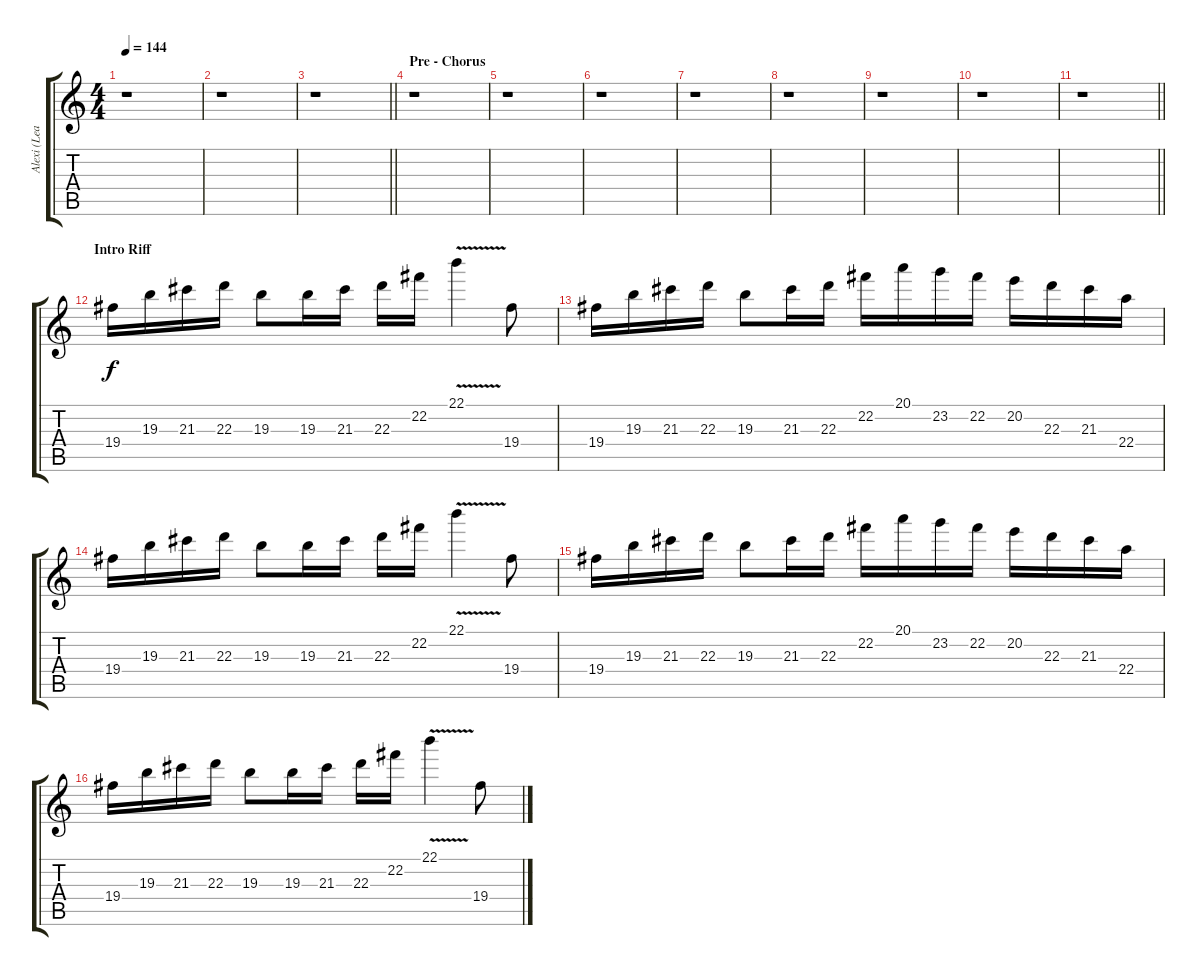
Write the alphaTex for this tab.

\track ("Alexi (Lead Guitar)" "Alexi (Lea") {instrument distortionguitar}
\staff {score tabs}
\tuning (Db4 Ab3 E3 B2 Gb2 Db2) {hide}
\ts (4 4)
\tempo 144
\clef g2
\ks c
r.1{dy f} |
r.1 |
\barLineRight lightlight
r.1 |
\section ("" "Pre - Chorus")
r.1 |
r.1 |
r.1 |
r.1 |
r.1 |
r.1 |
r.1 |
\barLineRight lightlight
r.1 |
\section ("" "Intro Riff")
19.4.16{volume 14 balance 8 instrument distortionguitar} 19.3.16 21.3.16 22.3.16 19.3.8 19.3.16 21.3.16 22.3.16 22.2.16 22.1{v}.4 19.4.8 |
19.4.16 19.3.16 21.3.16 22.3.16 19.3.8 21.3.16 22.3.16 22.2.16 20.1.16 23.2.16 22.2.16 20.2.16 22.3.16 21.3.16 22.4.16 |
19.4.16 19.3.16 21.3.16 22.3.16 19.3.8 19.3.16 21.3.16 22.3.16 22.2.16 22.1{v}.4 19.4.8 |
19.4.16 19.3.16 21.3.16 22.3.16 19.3.8 21.3.16 22.3.16 22.2.16 20.1.16 23.2.16 22.2.16 20.2.16 22.3.16 21.3.16 22.4.16 |
19.4.16 19.3.16 21.3.16 22.3.16 19.3.8 19.3.16 21.3.16 22.3.16 22.2.16 22.1{v}.4 19.4.8
